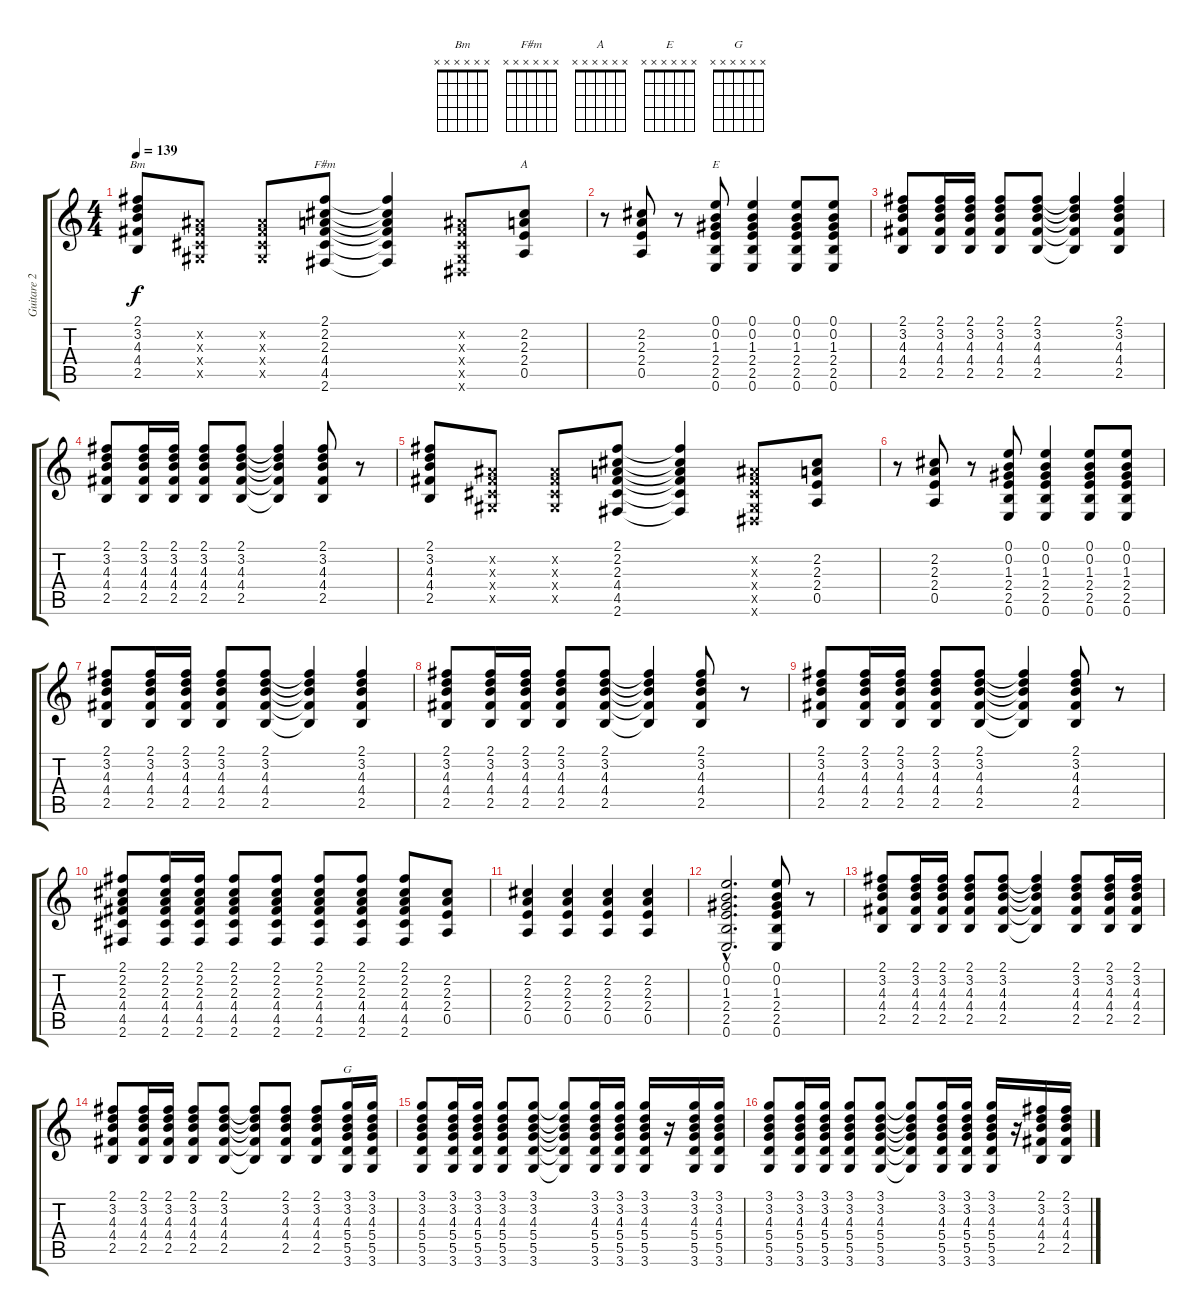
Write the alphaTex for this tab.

\track ("Guitare 2" "Guitare 2") {instrument acousticguitarsteel}
\staff {score tabs}
\tuning (E4 B3 G3 D3 A2 E2) {hide}
\chord ("Bm" x x x x x x) {firstfret 0}
\chord ("F#m" x x x x x x) {firstfret 0}
\chord ("A" x x x x x x) {firstfret 0}
\chord ("E" x x x x x x) {firstfret 0}
\chord ("G" x x x x x x) {firstfret 0}
\ts (4 4)
\tempo 139
\clef g2
\ks c
(2.1 3.2 4.3 4.4 2.5).8{ch "Bm" dy f} (-1.2{x} -1.3{x} -1.4{x} -1.5{x}).8 (-1.2{x} -1.3{x} -1.4{x} -1.5{x}).8 (2.1 2.2 2.3 4.4 4.5 2.6).8{ch "F#m"} (2.1{t} 2.2{t} 2.3{t} 4.4{t} 4.5{t} 2.6{t}).4 (-1.2{x} -1.3{x} -1.4{x} -1.5{x} -1.6{x}).8 (2.2 2.3 2.4 0.5).8{ch "A"} |
r.8 (2.2 2.3 2.4 0.5).8 r.8 (0.1 0.2 1.3 2.4 2.5 0.6).8{ch "E"} (0.1 0.2 1.3 2.4 2.5 0.6).4 (0.1 0.2 1.3 2.4 2.5 0.6).8 (0.1 0.2 1.3 2.4 2.5 0.6).8 |
(2.1 3.2 4.3 4.4 2.5).8 (2.1 3.2 4.3 4.4 2.5).16 (2.1 3.2 4.3 4.4 2.5).16 (2.1 3.2 4.3 4.4 2.5).8 (2.1 3.2 4.3 4.4 2.5).8 (2.1{t} 3.2{t} 4.3{t} 4.4{t} 2.5{t}).4 (2.1 3.2 4.3 4.4 2.5).4 |
(2.1 3.2 4.3 4.4 2.5).8 (2.1 3.2 4.3 4.4 2.5).16 (2.1 3.2 4.3 4.4 2.5).16 (2.1 3.2 4.3 4.4 2.5).8 (2.1 3.2 4.3 4.4 2.5).8 (2.1{t} 3.2{t} 4.3{t} 4.4{t} 2.5{t}).4 (2.1 3.2 4.3 4.4 2.5).8 r.8 |
(2.1 3.2 4.3 4.4 2.5).8 (-1.2{x} -1.3{x} -1.4{x} -1.5{x}).8 (-1.2{x} -1.3{x} -1.4{x} -1.5{x}).8 (2.1 2.2 2.3 4.4 4.5 2.6).8 (2.1{t} 2.2{t} 2.3{t} 4.4{t} 4.5{t} 2.6{t}).4 (-1.2{x} -1.3{x} -1.4{x} -1.5{x} -1.6{x}).8 (2.2 2.3 2.4 0.5).8 |
r.8 (2.2 2.3 2.4 0.5).8 r.8 (0.1 0.2 1.3 2.4 2.5 0.6).8 (0.1 0.2 1.3 2.4 2.5 0.6).4 (0.1 0.2 1.3 2.4 2.5 0.6).8 (0.1 0.2 1.3 2.4 2.5 0.6).8 |
(2.1 3.2 4.3 4.4 2.5).8 (2.1 3.2 4.3 4.4 2.5).16 (2.1 3.2 4.3 4.4 2.5).16 (2.1 3.2 4.3 4.4 2.5).8 (2.1 3.2 4.3 4.4 2.5).8 (2.1{t} 3.2{t} 4.3{t} 4.4{t} 2.5{t}).4 (2.1 3.2 4.3 4.4 2.5).4 |
(2.1 3.2 4.3 4.4 2.5).8 (2.1 3.2 4.3 4.4 2.5).16 (2.1 3.2 4.3 4.4 2.5).16 (2.1 3.2 4.3 4.4 2.5).8 (2.1 3.2 4.3 4.4 2.5).8 (2.1{t} 3.2{t} 4.3{t} 4.4{t} 2.5{t}).4 (2.1 3.2 4.3 4.4 2.5).8 r.8 |
(2.1 3.2 4.3 4.4 2.5).8 (2.1 3.2 4.3 4.4 2.5).16 (2.1 3.2 4.3 4.4 2.5).16 (2.1 3.2 4.3 4.4 2.5).8 (2.1 3.2 4.3 4.4 2.5).8 (2.1{t} 3.2{t} 4.3{t} 4.4{t} 2.5{t}).4 (2.1 3.2 4.3 4.4 2.5).8 r.8 |
(2.1 2.2 2.3 4.4 4.5 2.6).8 (2.1 2.2 2.3 4.4 4.5 2.6).16 (2.1 2.2 2.3 4.4 4.5 2.6).16 (2.1 2.2 2.3 4.4 4.5 2.6).8 (2.1 2.2 2.3 4.4 4.5 2.6).8 (2.1 2.2 2.3 4.4 4.5 2.6).8 (2.1 2.2 2.3 4.4 4.5 2.6).8 (2.1 2.2 2.3 4.4 4.5 2.6).8 (2.2 2.3 2.4 0.5).8 |
(2.2 2.3 2.4 0.5).4 (2.2 2.3 2.4 0.5).4 (2.2 2.3 2.4 0.5).4 (2.2 2.3 2.4 0.5).4 |
(0.1{hac} 0.2{hac} 1.3{hac} 2.4{hac} 2.5{hac} 0.6{hac}).2{d} (0.1 0.2 1.3 2.4 2.5 0.6).8 r.8 |
(2.1 3.2 4.3 4.4 2.5).8 (2.1 3.2 4.3 4.4 2.5).16 (2.1 3.2 4.3 4.4 2.5).16 (2.1 3.2 4.3 4.4 2.5).8 (2.1 3.2 4.3 4.4 2.5).8 (2.1{t} 3.2{t} 4.3{t} 4.4{t} 2.5{t}).4 (2.1 3.2 4.3 4.4 2.5).8 (2.1 3.2 4.3 4.4 2.5).16 (2.1 3.2 4.3 4.4 2.5).16 |
(2.1 3.2 4.3 4.4 2.5).8 (2.1 3.2 4.3 4.4 2.5).16 (2.1 3.2 4.3 4.4 2.5).16 (2.1 3.2 4.3 4.4 2.5).8 (2.1 3.2 4.3 4.4 2.5).8 (2.1{t} 3.2{t} 4.3{t} 4.4{t} 2.5{t}).8 (2.1 3.2 4.3 4.4 2.5).8 (2.1 3.2 4.3 4.4 2.5).8 (3.1 3.2 4.3 5.4 5.5 3.6).16{ch "G"} (3.1 3.2 4.3 5.4 5.5 3.6).16 |
(3.1 3.2 4.3 5.4 5.5 3.6).8 (3.1 3.2 4.3 5.4 5.5 3.6).16 (3.1 3.2 4.3 5.4 5.5 3.6).16 (3.1 3.2 4.3 5.4 5.5 3.6).8 (3.1 3.2 4.3 5.4 5.5 3.6).8 (3.1{t} 3.2{t} 4.3{t} 5.4{t} 5.5{t} 3.6{t}).8 (3.1 3.2 4.3 5.4 5.5 3.6).16 (3.1 3.2 4.3 5.4 5.5 3.6).16 (3.1 3.2 4.3 5.4 5.5 3.6).16 r.16 (3.1 3.2 4.3 5.4 5.5 3.6).16 (3.1 3.2 4.3 5.4 5.5 3.6).16 |
(3.1 3.2 4.3 5.4 5.5 3.6).8 (3.1 3.2 4.3 5.4 5.5 3.6).16 (3.1 3.2 4.3 5.4 5.5 3.6).16 (3.1 3.2 4.3 5.4 5.5 3.6).8 (3.1 3.2 4.3 5.4 5.5 3.6).8 (3.1{t} 3.2{t} 4.3{t} 5.4{t} 5.5{t} 3.6{t}).8 (3.1 3.2 4.3 5.4 5.5 3.6).16 (3.1 3.2 4.3 5.4 5.5 3.6).16 (3.1 3.2 4.3 5.4 5.5 3.6).16 r.16 (2.1 3.2 4.3 4.4 2.5).16 (2.1 3.2 4.3 4.4 2.5).16
